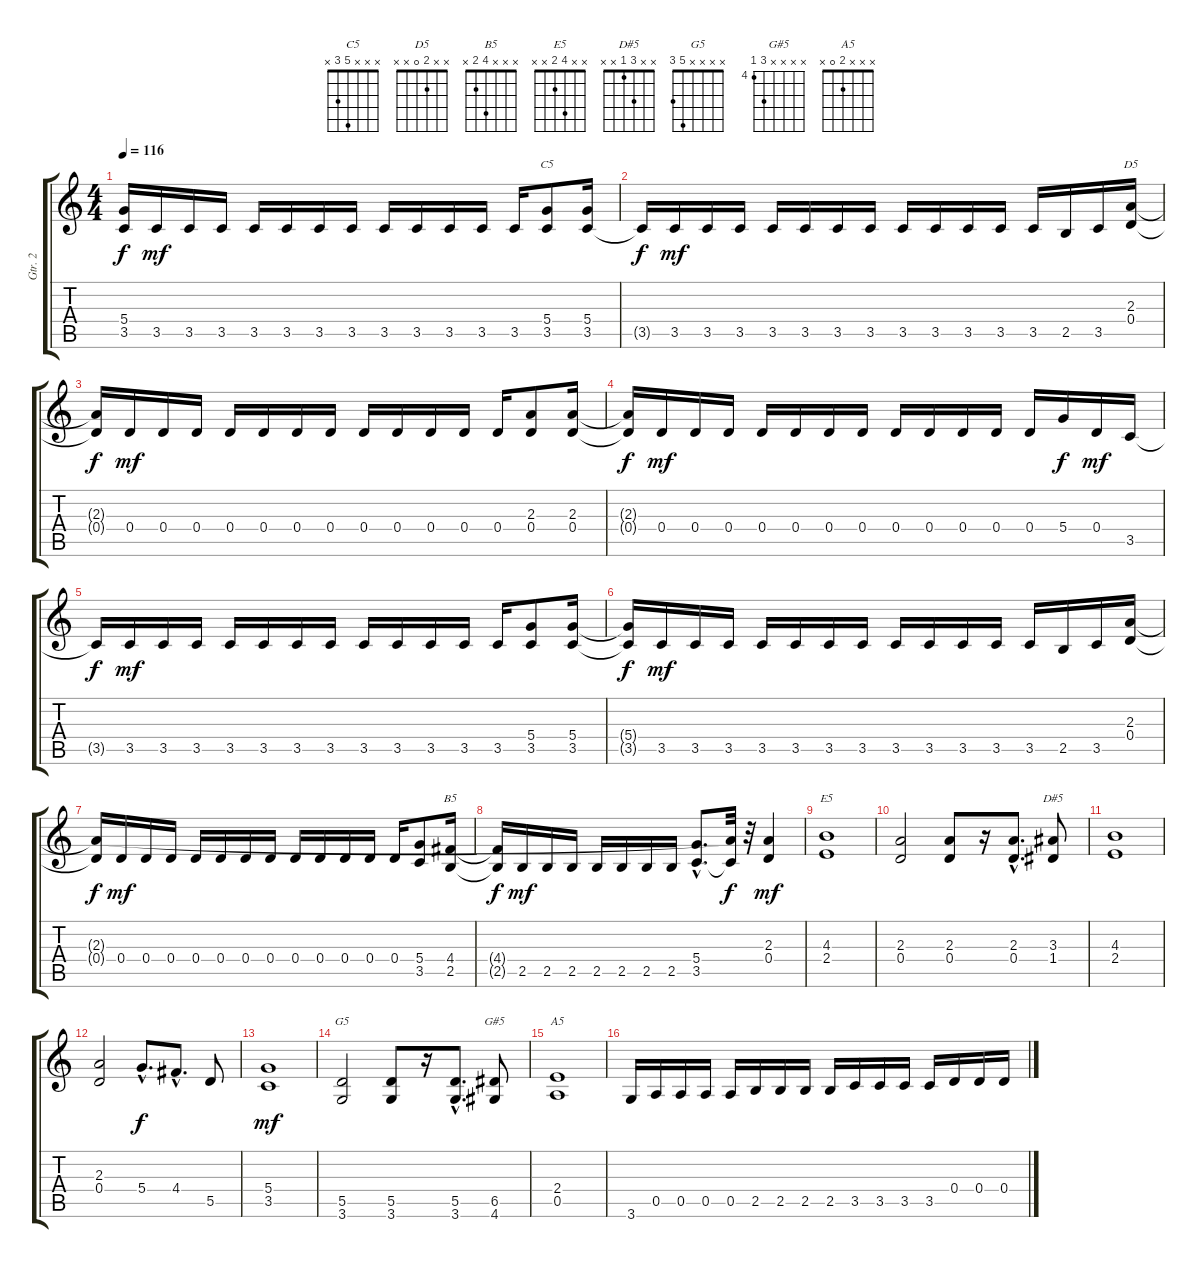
\track ("Gtr. 2" "Gtr. 2") {instrument overdrivenguitar}
\staff {score tabs}
\tuning (E4 B3 G3 D3 A2 E2) {hide}
\chord ("C5" x x x 5 3 x)
\chord ("D5" x x 2 0 x x)
\chord ("B5" x x x 4 2 x)
\chord ("E5" x x 4 2 x x)
\chord ("D#5" x x 3 1 x x)
\chord ("G5" x x x x 5 3)
\chord ("G#5" x x x x 6 4) {firstfret 4}
\chord ("A5" x x x 2 0 x)
\ts (4 4)
\tempo 116
\clef g2
\ks c
(5.4{t} 3.5{t}).16{dy f} 3.5.16{dy mf} 3.5.16 3.5.16 3.5.16 3.5.16 3.5.16 3.5.16 3.5.16 3.5.16 3.5.16 3.5.16 3.5.16 (5.4 3.5).8{ch "C5"} (5.4 3.5).16 |
3.5{t}.16{dy f} 3.5.16{dy mf} 3.5.16 3.5.16 3.5.16 3.5.16 3.5.16 3.5.16 3.5.16 3.5.16 3.5.16 3.5.16 3.5.16 2.5.16 3.5.16 (2.3 0.4).16{ch "D5"} |
(2.3{t} 0.4{t}).16{dy f} 0.4.16{dy mf} 0.4.16 0.4.16 0.4.16 0.4.16 0.4.16 0.4.16 0.4.16 0.4.16 0.4.16 0.4.16 0.4.16 (2.3 0.4).8 (2.3 0.4).16 |
(2.3{t} 0.4{t}).16{dy f} 0.4.16{dy mf} 0.4.16 0.4.16 0.4.16 0.4.16 0.4.16 0.4.16 0.4.16 0.4.16 0.4.16 0.4.16 0.4.16 5.4.16{dy f} 0.4.16{dy mf} 3.5.16 |
3.5{t}.16{dy f} 3.5.16{dy mf} 3.5.16 3.5.16 3.5.16 3.5.16 3.5.16 3.5.16 3.5.16 3.5.16 3.5.16 3.5.16 3.5.16 (5.4 3.5).8 (5.4 3.5).16 |
(5.4{t} 3.5{t}).16{dy f} 3.5.16{dy mf} 3.5.16 3.5.16 3.5.16 3.5.16 3.5.16 3.5.16 3.5.16 3.5.16 3.5.16 3.5.16 3.5.16 2.5.16 3.5.16 (2.3 0.4).16 |
(2.3{t} 0.4{t}).16{dy f} 0.4.16{dy mf} 0.4.16 0.4.16 0.4.16 0.4.16 0.4.16 0.4.16 0.4.16 0.4.16 0.4.16 0.4.16 0.4.16 (5.4 3.5).8 (4.4 2.5).16{ch "B5"} |
(4.4{t} 2.5{t}).16{dy f} 2.5.16{dy mf} 2.5.16 2.5.16 2.5.16 2.5.16 2.5.16 2.5.16 (5.4{hac} 3.5{hac}).8{d} (2.3{t} 3.5{t}).32{dy f} r.32 (2.3 0.4).4{dy mf} |
(4.3 2.4).1{ch "E5"} |
(2.3 0.4).2 (2.3 0.4).8 r.16 (2.3{hac} 0.4{hac}).8{d} (3.3 1.4).8{ch "D#5"} |
(4.3 2.4).1 |
(2.3 0.4).2 5.4{hac}.8{d dy f} 4.4{hac}.8{d} 5.5.8 |
(5.4 3.5).1{dy mf} |
(5.5 3.6).2{ch "G5"} (5.5 3.6).8 r.16 (5.5{hac} 3.6{hac}).8{d} (6.5 4.6).8{ch "G#5"} |
(2.4 0.5).1{ch "A5"} |
3.6.16 0.5.16 0.5.16 0.5.16 0.5.16 2.5.16 2.5.16 2.5.16 2.5.16 3.5.16 3.5.16 3.5.16 3.5.16 0.4.16 0.4.16 0.4.16
